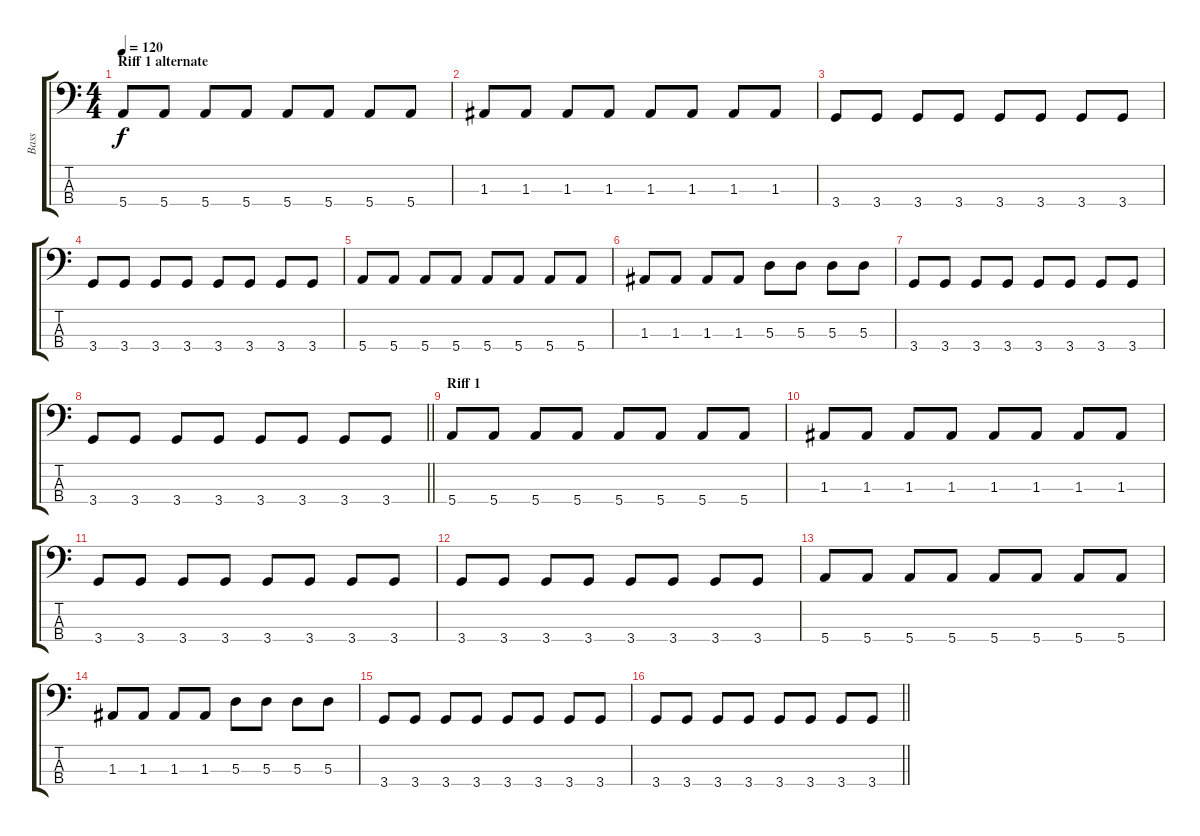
\track ("Bass" "Bass") {instrument electricbassfinger}
\staff {score tabs}
\tuning (G2 D2 A1 E1) {hide}
\ts (4 4)
\section ("" "Riff 1 alternate")
\tempo 120
\clef f4
\ks c
5.4.8{dy f} 5.4.8 5.4.8 5.4.8 5.4.8 5.4.8 5.4.8 5.4.8 |
1.3.8 1.3.8 1.3.8 1.3.8 1.3.8 1.3.8 1.3.8 1.3.8 |
3.4.8 3.4.8 3.4.8 3.4.8 3.4.8 3.4.8 3.4.8 3.4.8 |
3.4.8 3.4.8 3.4.8 3.4.8 3.4.8 3.4.8 3.4.8 3.4.8 |
5.4.8 5.4.8 5.4.8 5.4.8 5.4.8 5.4.8 5.4.8 5.4.8 |
1.3.8 1.3.8 1.3.8 1.3.8 5.3.8 5.3.8 5.3.8 5.3.8 |
3.4.8 3.4.8 3.4.8 3.4.8 3.4.8 3.4.8 3.4.8 3.4.8 |
\barLineRight lightlight
3.4.8 3.4.8 3.4.8 3.4.8 3.4.8 3.4.8 3.4.8 3.4.8 |
\section ("" "Riff 1")
5.4.8 5.4.8 5.4.8 5.4.8 5.4.8 5.4.8 5.4.8 5.4.8 |
1.3.8 1.3.8 1.3.8 1.3.8 1.3.8 1.3.8 1.3.8 1.3.8 |
3.4.8 3.4.8 3.4.8 3.4.8 3.4.8 3.4.8 3.4.8 3.4.8 |
3.4.8 3.4.8 3.4.8 3.4.8 3.4.8 3.4.8 3.4.8 3.4.8 |
5.4.8 5.4.8 5.4.8 5.4.8 5.4.8 5.4.8 5.4.8 5.4.8 |
1.3.8 1.3.8 1.3.8 1.3.8 5.3.8 5.3.8 5.3.8 5.3.8 |
3.4.8 3.4.8 3.4.8 3.4.8 3.4.8 3.4.8 3.4.8 3.4.8 |
\barLineRight lightlight
3.4.8 3.4.8 3.4.8 3.4.8 3.4.8 3.4.8 3.4.8 3.4.8
